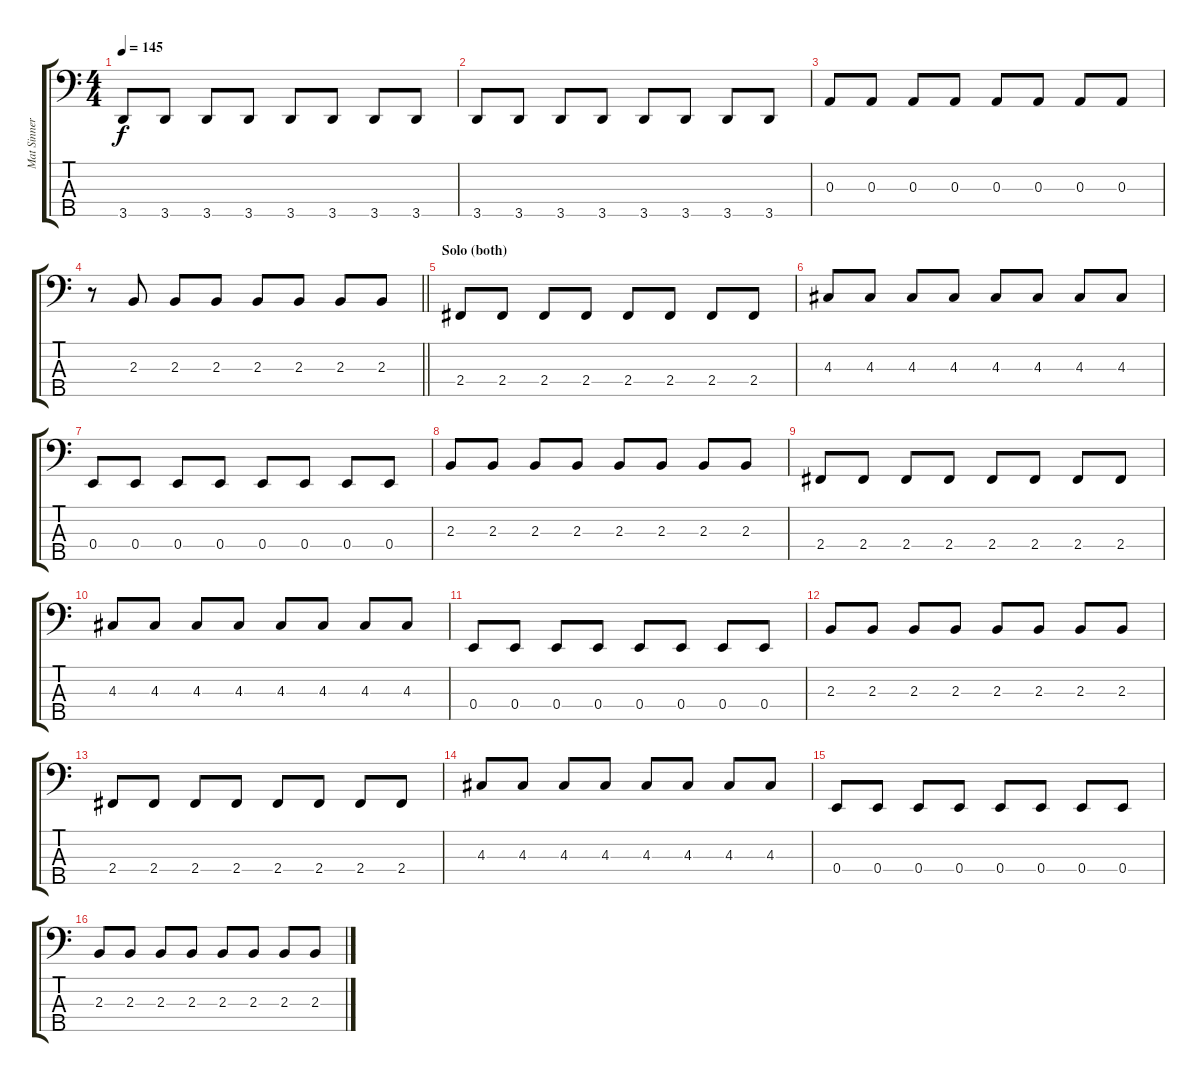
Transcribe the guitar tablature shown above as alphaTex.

\track ("Mat Sinner" "Mat Sinner") {instrument electricbasspick}
\staff {score tabs}
\tuning (G2 D2 A1 E1 B0) {hide}
\ts (4 4)
\tempo 145
\clef f4
\ks c
3.5.8{dy f} 3.5.8 3.5.8 3.5.8 3.5.8 3.5.8 3.5.8 3.5.8 |
3.5.8 3.5.8 3.5.8 3.5.8 3.5.8 3.5.8 3.5.8 3.5.8 |
0.3.8 0.3.8 0.3.8 0.3.8 0.3.8 0.3.8 0.3.8 0.3.8 |
\barLineRight lightlight
r.8 2.3.8 2.3.8 2.3.8 2.3.8 2.3.8 2.3.8 2.3.8 |
\section ("" "Solo (both)")
2.4.8 2.4.8 2.4.8 2.4.8 2.4.8 2.4.8 2.4.8 2.4.8 |
4.3.8 4.3.8 4.3.8 4.3.8 4.3.8 4.3.8 4.3.8 4.3.8 |
0.4.8 0.4.8 0.4.8 0.4.8 0.4.8 0.4.8 0.4.8 0.4.8 |
2.3.8 2.3.8 2.3.8 2.3.8 2.3.8 2.3.8 2.3.8 2.3.8 |
2.4.8 2.4.8 2.4.8 2.4.8 2.4.8 2.4.8 2.4.8 2.4.8 |
4.3.8 4.3.8 4.3.8 4.3.8 4.3.8 4.3.8 4.3.8 4.3.8 |
0.4.8 0.4.8 0.4.8 0.4.8 0.4.8 0.4.8 0.4.8 0.4.8 |
2.3.8 2.3.8 2.3.8 2.3.8 2.3.8 2.3.8 2.3.8 2.3.8 |
2.4.8 2.4.8 2.4.8 2.4.8 2.4.8 2.4.8 2.4.8 2.4.8 |
4.3.8 4.3.8 4.3.8 4.3.8 4.3.8 4.3.8 4.3.8 4.3.8 |
0.4.8 0.4.8 0.4.8 0.4.8 0.4.8 0.4.8 0.4.8 0.4.8 |
2.3.8 2.3.8 2.3.8 2.3.8 2.3.8 2.3.8 2.3.8 2.3.8
